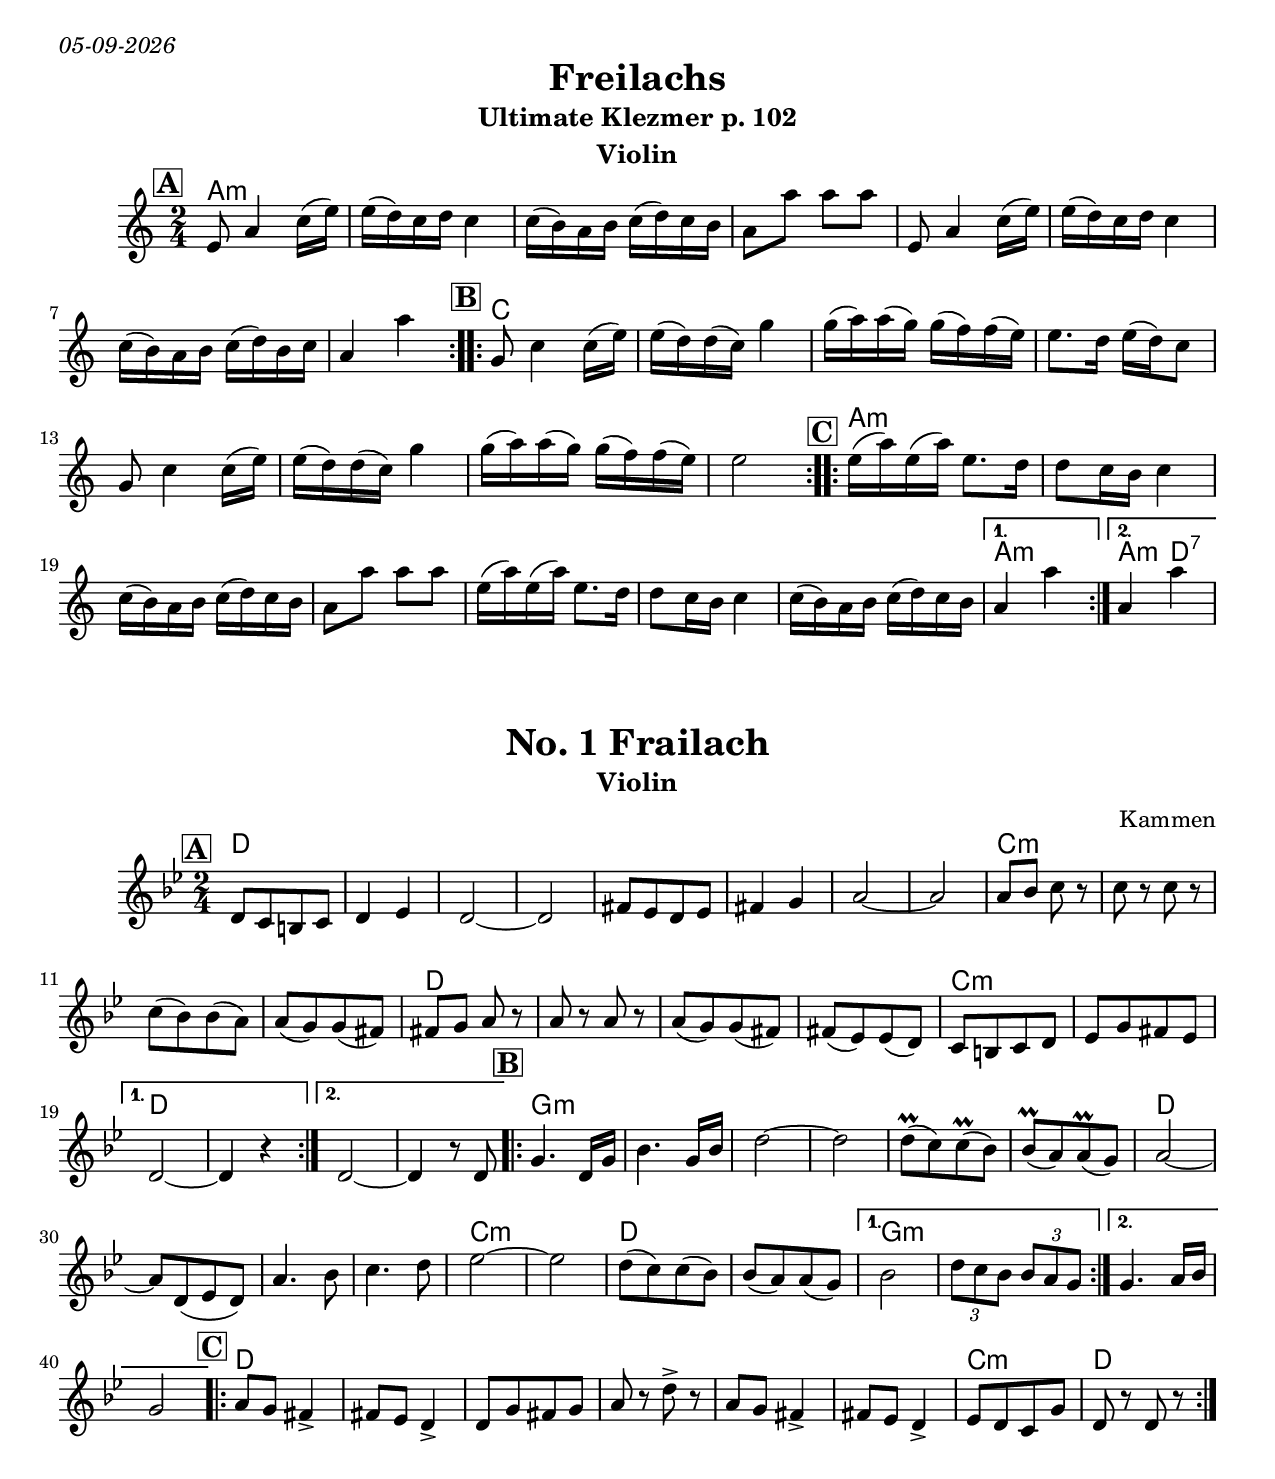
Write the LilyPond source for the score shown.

 \version "2.20.0"

\paper {
  print-all-headers = ##t
  #(set-paper-size "letter")
  %page-breaking = #ly:page-turn-breaking
}

\version "2.24.0"
\include "english.ly"
%\pointAndClickOff
\paper{
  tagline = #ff
  print-all-headers = ##t
  #(set-paper-size "letter")
}
date = #(strftime "%d-%m-%Y" (localtime (current-time)))

\markup{ \italic{ \date }  }

%\markup{ Got something to say? }

global = {
  \clef treble
  \key a \minor
  \time 2/4
  \set Score.rehearsalMarkFormatter = #format-mark-box-alphabet
}

%#################################### Melody ########################
%melody =  \transpose c d \relative c' {  %transpose for clarinet
melody = \relative c' {
  \global
  %\partial 16*3 a16 d f   %lead in notes

  \repeat volta 2{
   \mark \default
   e8 a4  c16(e)
   e16(d) c d c4
   c16(b) a b c(d) c b
   a8 a' a a

   e,8 a4 c16(e)
   e16(d) c d c4
   c16(b) a b c(d) b c
   a4 a'
  }


  \repeat volta 2{
   \mark \default
   g,8 c4 c16(e)
   e16(d) d(c) g'4
   g16(a) a(g) g(f) f(e)
   e8. d16 e(d) c8

   g8 c4 c16(e)
   e16(d) d(c) g'4
   g16(a) a(g) g(f) f(e)
   e2
  }

 \repeat volta 2{
 \mark \default
 e16(a) e (a) e8. d16
 d8 c16 b c4
 c16(b) a b c(d) c b
 a8 a' a a

 e16(a) e (a) e8. d16
 d8 c16 b c4
 c16(b) a b c(d) c b
 %a4 a'
 }
 \alternative{
   {a4 a'}
   {a,4 a'}
}
}
%################################# Lyrics #####################
%\addlyrics{ \set stanza = #"1. " }
%################################# Chords #######################
harmonies = \chordmode {
  a2*8:m
  c2*8
  a2*7:m
  a2:m
  a4:m d4:7

}

\score {
  % transpose score below
  %\transpose c d
  <<
    \new ChordNames {
      \set chordChanges = ##f
      \harmonies
    }
    \new Staff   \melody
  >>
  \header{
    title= "Freilachs"
    subtitle="Ultimate Klezmer p. 102"
    composer= ""
    instrument = "Violin"
    arranger= ""
  }
  \midi{\tempo 4 = 120}
  \layout{indent = 1.0\cm}
}
%{
% more verses:
\markup{}
\markup {
  \font-size #2
  \fill-line {
    \hspace #0.1 % distance from left margin
    \column {
      \line { "1."
	\column {
	  ""
	}
      }
      \hspace #0.2 % vertical distance between verses
      \line { "2."
	\column {
	 ""
	}
      }
    }
    \hspace #0.1  % horiz. distance between columns
    \column {
      \line { "3."
	\column {
	  ""
	}
      }
      \hspace #0.2 % distance between verses
      \line { "4."
	\column {
	 ""
	}
      }
    }
    \hspace #0.1 % distance to right margin
  }
}

%}

\version "2.24.0"
\include "english.ly"
%\pointAndClickOff
\paper{
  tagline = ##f
  print-all-headers = ##t
  #(set-paper-size "letter")
}
date = #(strftime "%d-%m-%Y" (localtime (current-time)))

%\markup{ \italic{ " Updated " \date  }  }

%\markup{ Got something to say? }

%#################################### Melody ########################
melody = \relative c'{
  \clef treble
  \key g \minor
  \time 2/4
  \set Score.rehearsalMarkFormatter = #format-mark-box-alphabet

  %\partial 16*3 a16 d f   %lead in notes

  \repeat volta 2{
  \mark \default
    d8 [c b c]
    d4 ef
    d2~
    d2

    fs8 [ef d ef]
    fs4  g
    a2~
    a2

    a8 bf c r
    c8 r c r
    c8 [(bf) bf (a)] |
    a8[(g)g(fs)]

    fs8 g a r|
    a8 r a r
    a8[(g)g(fs)]
    fs[(ef) ef (d)]

    c8 [b c d]
    ef8 [g fs ef]
  }
  \alternative { {d2~d4 r }{d2~d4 r8 d } }

  \repeat volta 2{
  \mark \default
    g4.  d16 g
    bf4. g16 bf
    d2~
    d2

    d8 \prall [(c) c \prall (bf])
    bf8 \prall [(a)a\prall (g)]
    a2~
    a8 [d, (ef d)] %add a grace

    a'4. bf8
    c4. d8
    ef2~
    ef2

    d8[(c)c(bf)]
    bf[(a)a(g)]


  }
  \alternative {
    {
      bf2
      \tuplet 3/2{d8 c bf}
      \tuplet 3/2 {bf a g}

    }
    {
      g4. a16 bf
      g2
    }
  }

  \repeat volta 2{
  \mark \default
    a8  g fs4 ->
    fs8 ef d4 ->
    d8 [g fs g]
    a8 r d->r

    a8 g fs4 ->
    fs8 ef d4 ->
    ef8 [d c g'-]
    d8 r d r|

  }

}
%################################# Lyrics #####################
%\addlyrics{  }
%################################# Chords #######################
harmonies = \chordmode {
  d2*8
  %r2*15
  %maybe
  %r2*7
  c2*4:m
  %r2*3
  d2*4
  %r2*3
  %end maybe
  c2*2:m
  %r2
  d2*4
  %r2*3
  %b
  g2*6:m
  %r2*5
  d2*4
  %r2*3
  c2*2:m
  %r2
  d2*2
  %r2
  g2*4:m
  %r2*3
  %c
  d2*6
  %r2*5
  c2:m
  d2
}

\score {
  <<
    \new ChordNames {
      \set chordChanges = ##f
      \harmonies
    }
    \new Staff
    \melody
  >>
  \header{
    title= "No. 1 Frailach"
    subtitle=""
    composer= ""
    instrument = "Violin"
    arranger= "Kammen"
  }
  \midi{\tempo 4 = 120}
  \layout{indent = 1.0\cm}
}
%{
% more verses:
\markup{}
\markup {
  \fill-line {
    \hspace #0.1 % distance from left margin
    \column {
      \line { "1."
	\column {
	  ""
	}
      }
      \hspace #0.2 % vertical distance between verses
      \line { "2."
	\column {
	 ""
	}
      }
    }
    \hspace #0.1  % horiz. distance between columns
    \column {
      \line { "3."
	\column {
	  ""
	}
      }
      \hspace #0.2 % distance between verses
      \line { "4."
	\column {
	 ""
	}
      }
    }
    \hspace #0.1 % distance to right margin
  }
}

%}

